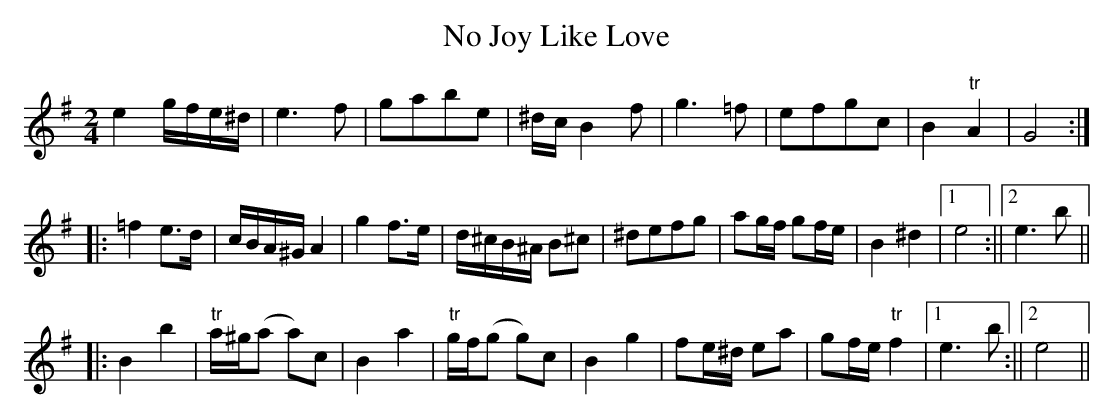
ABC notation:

X:1
T:No Joy Like Love
M:2/4
L:1/8
K:Emin
e2 g/f/e/^d/|e3 f|gabe|^d/c/ B2f|g3 =f|efgc|B2 "tr"A2|G4:|
|:=f2 e>d|c/B/A/^G/ A2|g2 f>e|d/^c/B/^A/ B^c|^defg|ag/f/ gf/e/|B2 ^d2|1 e4 :||2 e3b||
|:B2 b2|"tr"a/^g/(a a)c|B2 a2|"tr"g/f/(g g)c|B2 g2|fe/^d/ ea|gf/e/ "tr"f2|1 e3 b:||2 e4||
